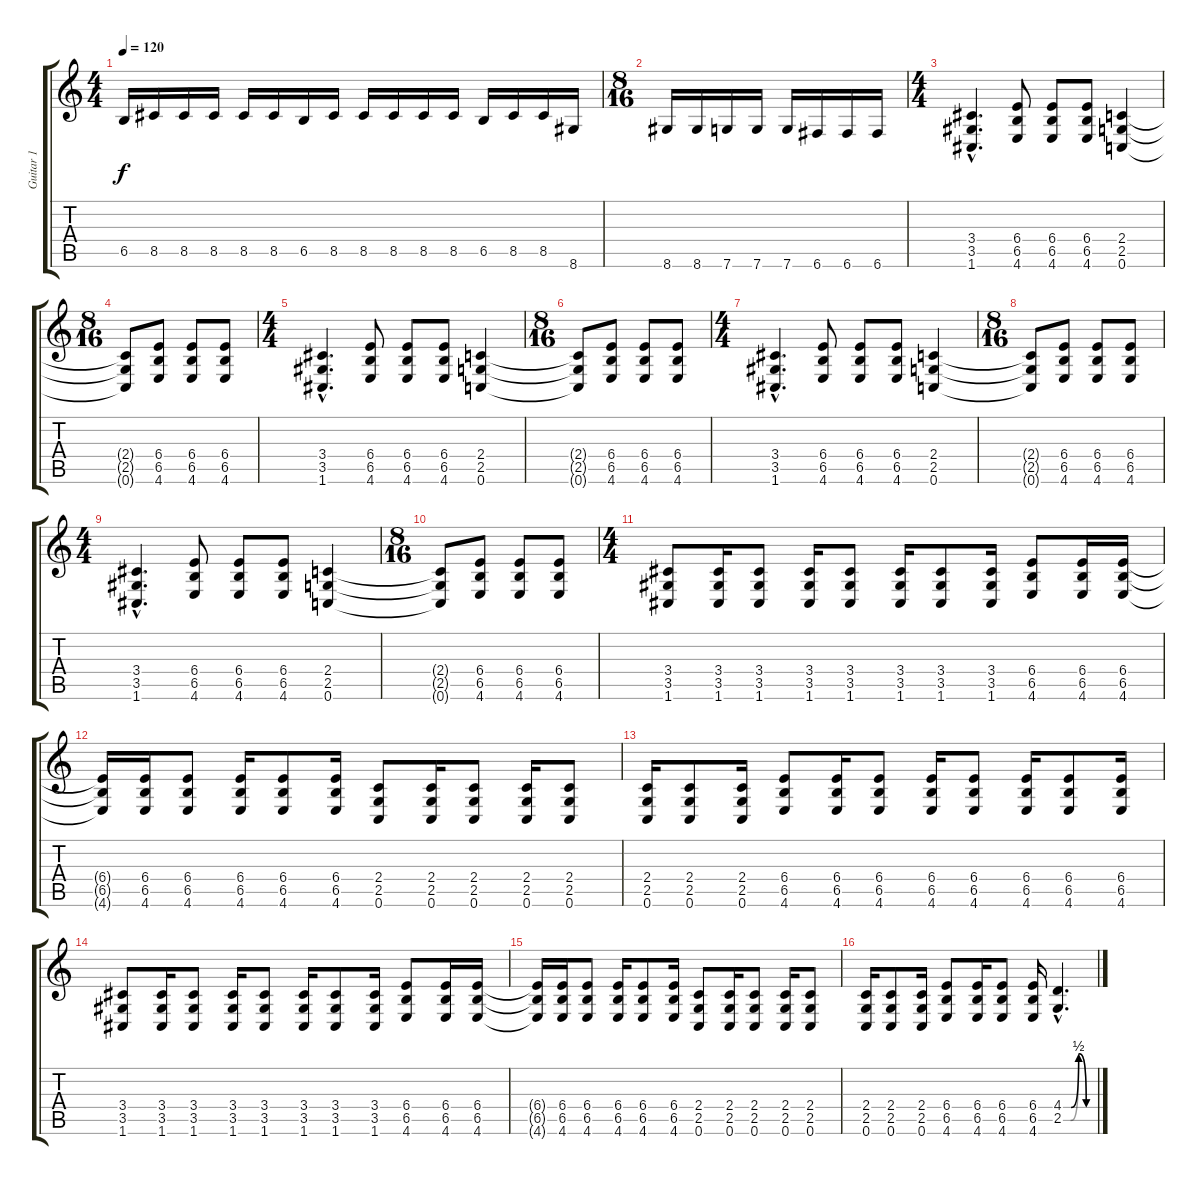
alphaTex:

\track ("Guitar 1" "Guitar 1") {instrument overdrivenguitar}
\staff {score tabs}
\tuning (C4 G3 Eb3 Bb2 F2 C2) {hide}
\ts (4 4)
\tempo 120
\clef g2
\ks c
6.5.16{dy f} 8.5.16 8.5.16 8.5.16 8.5.16 8.5.16 6.5.16 8.5.16 8.5.16 8.5.16 8.5.16 8.5.16 6.5.16 8.5.16 8.5.16 8.6.16 |
\ts (8 16)
8.6.16 8.6.16 7.6.16 7.6.16 7.6.16 6.6.16 6.6.16 6.6.16 |
\ts (4 4)
(3.4{hac} 3.5{hac} 1.6{hac}).4{d} (6.4 6.5 4.6).8 (6.4 6.5 4.6).8 (6.4 6.5 4.6).8 (2.4 2.5 0.6).4 |
\ts (8 16)
(2.4{t} 2.5{t} 0.6{t}).8 (6.4 6.5 4.6).8 (6.4 6.5 4.6).8 (6.4 6.5 4.6).8 |
\ts (4 4)
(3.4{hac} 3.5{hac} 1.6{hac}).4{d} (6.4 6.5 4.6).8 (6.4 6.5 4.6).8 (6.4 6.5 4.6).8 (2.4 2.5 0.6).4 |
\ts (8 16)
(2.4{t} 2.5{t} 0.6{t}).8 (6.4 6.5 4.6).8 (6.4 6.5 4.6).8 (6.4 6.5 4.6).8 |
\ts (4 4)
(3.4{hac} 3.5{hac} 1.6{hac}).4{d} (6.4 6.5 4.6).8 (6.4 6.5 4.6).8 (6.4 6.5 4.6).8 (2.4 2.5 0.6).4 |
\ts (8 16)
(2.4{t} 2.5{t} 0.6{t}).8 (6.4 6.5 4.6).8 (6.4 6.5 4.6).8 (6.4 6.5 4.6).8 |
\ts (4 4)
(3.4{hac} 3.5{hac} 1.6{hac}).4{d} (6.4 6.5 4.6).8 (6.4 6.5 4.6).8 (6.4 6.5 4.6).8 (2.4 2.5 0.6).4 |
\ts (8 16)
(2.4{t} 2.5{t} 0.6{t}).8 (6.4 6.5 4.6).8 (6.4 6.5 4.6).8 (6.4 6.5 4.6).8 |
\ts (4 4)
(3.4 3.5 1.6).8{volume 13} (3.4 3.5 1.6).16 (3.4 3.5 1.6).8 (3.4 3.5 1.6).16 (3.4 3.5 1.6).8 (3.4 3.5 1.6).16 (3.4 3.5 1.6).8 (3.4 3.5 1.6).16 (6.4 6.5 4.6).8 (6.4 6.5 4.6).16 (6.4 6.5 4.6).16 |
(6.4{t} 6.5{t} 4.6{t}).16 (6.4 6.5 4.6).16 (6.4 6.5 4.6).8 (6.4 6.5 4.6).16 (6.4 6.5 4.6).8 (6.4 6.5 4.6).16 (2.4 2.5 0.6).8 (2.4 2.5 0.6).16 (2.4 2.5 0.6).8 (2.4 2.5 0.6).16 (2.4 2.5 0.6).8 |
(2.4 2.5 0.6).16 (2.4 2.5 0.6).8 (2.4 2.5 0.6).16 (6.4 6.5 4.6).8 (6.4 6.5 4.6).16 (6.4 6.5 4.6).8 (6.4 6.5 4.6).16 (6.4 6.5 4.6).8 (6.4 6.5 4.6).16 (6.4 6.5 4.6).8 (6.4 6.5 4.6).16 |
(3.4 3.5 1.6).8 (3.4 3.5 1.6).16 (3.4 3.5 1.6).8 (3.4 3.5 1.6).16 (3.4 3.5 1.6).8 (3.4 3.5 1.6).16 (3.4 3.5 1.6).8 (3.4 3.5 1.6).16 (6.4 6.5 4.6).8 (6.4 6.5 4.6).16 (6.4 6.5 4.6).16 |
(6.4{t} 6.5{t} 4.6{t}).16 (6.4 6.5 4.6).16 (6.4 6.5 4.6).8 (6.4 6.5 4.6).16 (6.4 6.5 4.6).8 (6.4 6.5 4.6).16 (2.4 2.5 0.6).8 (2.4 2.5 0.6).16 (2.4 2.5 0.6).8 (2.4 2.5 0.6).16 (2.4 2.5 0.6).8 |
(2.4 2.5 0.6).16 (2.4 2.5 0.6).8 (2.4 2.5 0.6).16 (6.4 6.5 4.6).8 (6.4 6.5 4.6).16 (6.4 6.5 4.6).8 (6.4 6.5 4.6).16 (4.4{be (custom 0 0 15 0 30 2 45 0 60 0) hac} 2.5{be (custom 0 0 14 0 30 2 45 0 60 0) hac}).4{d}
